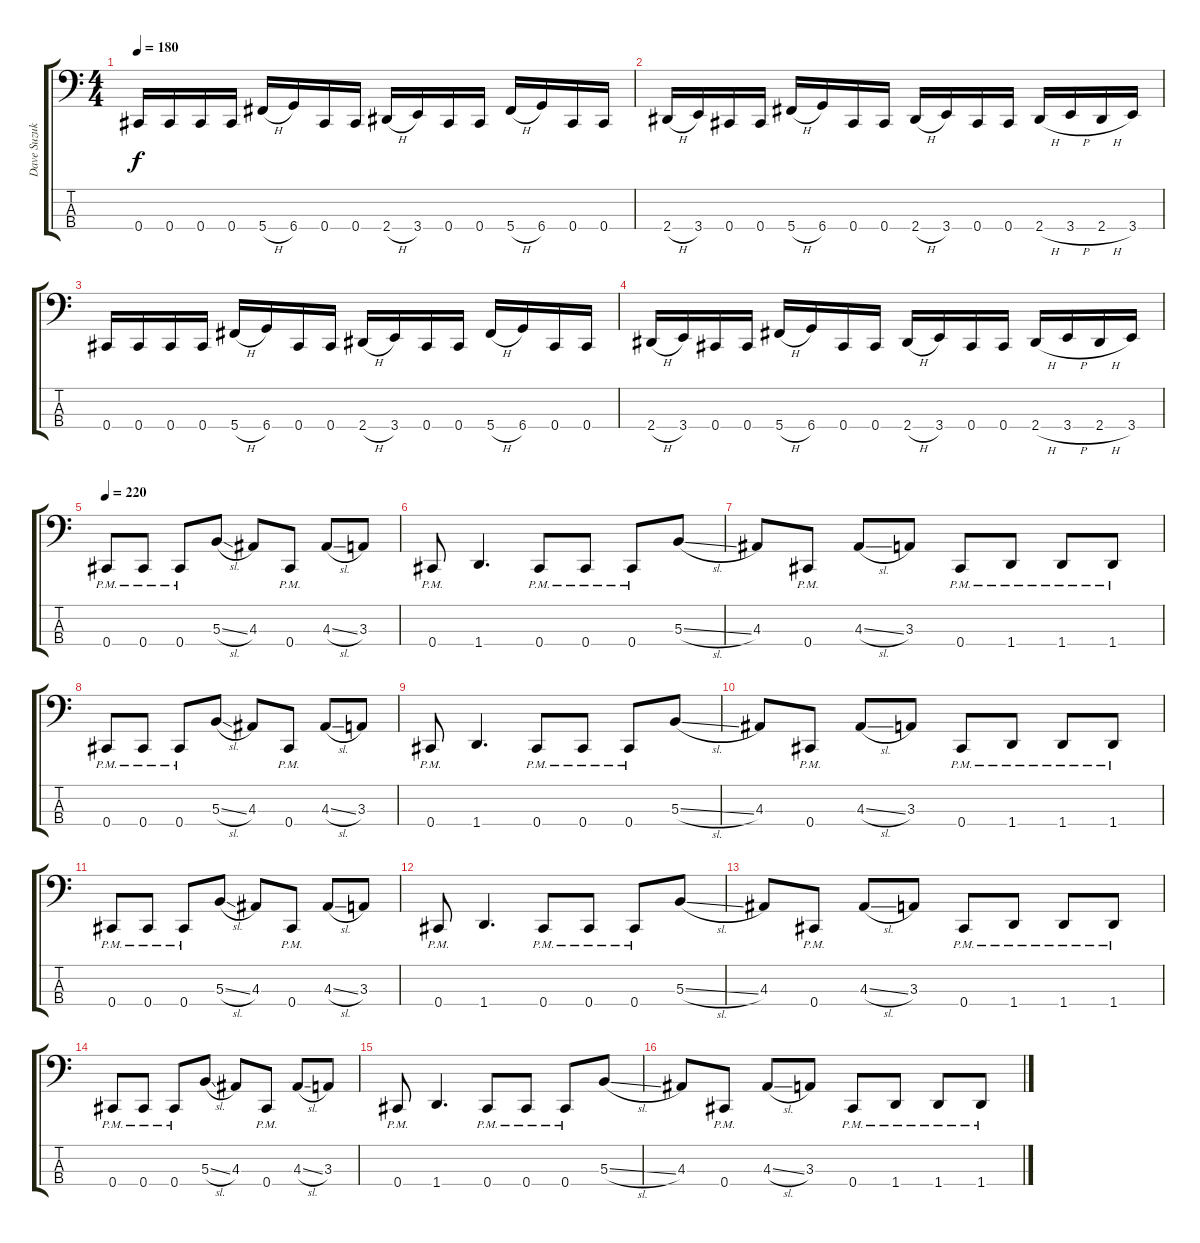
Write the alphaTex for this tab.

\track ("Dave Suzuki - Bass" "Dave Suzuk") {instrument electricbassfinger}
\staff {score tabs}
\tuning (E2 B1 Gb1 Db1) {hide}
\ts (4 4)
\tempo 180
\clef f4
\ks c
0.4.16{dy f} 0.4.16 0.4.16 0.4.16 5.4{h}.16 6.4.16 0.4.16 0.4.16 2.4{h}.16 3.4.16 0.4.16 0.4.16 5.4{h}.16 6.4.16 0.4.16 0.4.16 |
2.4{h}.16 3.4.16 0.4.16 0.4.16 5.4{h}.16 6.4.16 0.4.16 0.4.16 2.4{h}.16 3.4.16 0.4.16 0.4.16 2.4{h}.16 3.4{h}.16 2.4{h}.16 3.4.16 |
0.4.16 0.4.16 0.4.16 0.4.16 5.4{h}.16 6.4.16 0.4.16 0.4.16 2.4{h}.16 3.4.16 0.4.16 0.4.16 5.4{h}.16 6.4.16 0.4.16 0.4.16 |
2.4{h}.16 3.4.16 0.4.16 0.4.16 5.4{h}.16 6.4.16 0.4.16 0.4.16 2.4{h}.16 3.4.16 0.4.16 0.4.16 2.4{h}.16 3.4{h}.16 2.4{h}.16 3.4.16 |
\tempo 220
0.4{pm}.8 0.4{pm}.8 0.4{pm}.8 5.3{sl}.8 4.3.8 0.4{pm}.8 4.3{sl}.8 3.3.8 |
0.4{pm}.8 1.4.4{d} 0.4{pm}.8 0.4{pm}.8 0.4{pm}.8 5.3{sl}.8 |
4.3.8 0.4{pm}.8 4.3{sl}.8 3.3.8 0.4{pm}.8 1.4{pm}.8 1.4{pm}.8 1.4{pm}.8 |
0.4{pm}.8 0.4{pm}.8 0.4{pm}.8 5.3{sl}.8 4.3.8 0.4{pm}.8 4.3{sl}.8 3.3.8 |
0.4{pm}.8 1.4.4{d} 0.4{pm}.8 0.4{pm}.8 0.4{pm}.8 5.3{sl}.8 |
4.3.8 0.4{pm}.8 4.3{sl}.8 3.3.8 0.4{pm}.8 1.4{pm}.8 1.4{pm}.8 1.4{pm}.8 |
0.4{pm}.8 0.4{pm}.8 0.4{pm}.8 5.3{sl}.8 4.3.8 0.4{pm}.8 4.3{sl}.8 3.3.8 |
0.4{pm}.8 1.4.4{d} 0.4{pm}.8 0.4{pm}.8 0.4{pm}.8 5.3{sl}.8 |
4.3.8 0.4{pm}.8 4.3{sl}.8 3.3.8 0.4{pm}.8 1.4{pm}.8 1.4{pm}.8 1.4{pm}.8 |
0.4{pm}.8 0.4{pm}.8 0.4{pm}.8 5.3{sl}.8 4.3.8 0.4{pm}.8 4.3{sl}.8 3.3.8 |
0.4{pm}.8 1.4.4{d} 0.4{pm}.8 0.4{pm}.8 0.4{pm}.8 5.3{sl}.8 |
4.3.8 0.4{pm}.8 4.3{sl}.8 3.3.8 0.4{pm}.8 1.4{pm}.8 1.4{pm}.8 1.4{pm}.8
